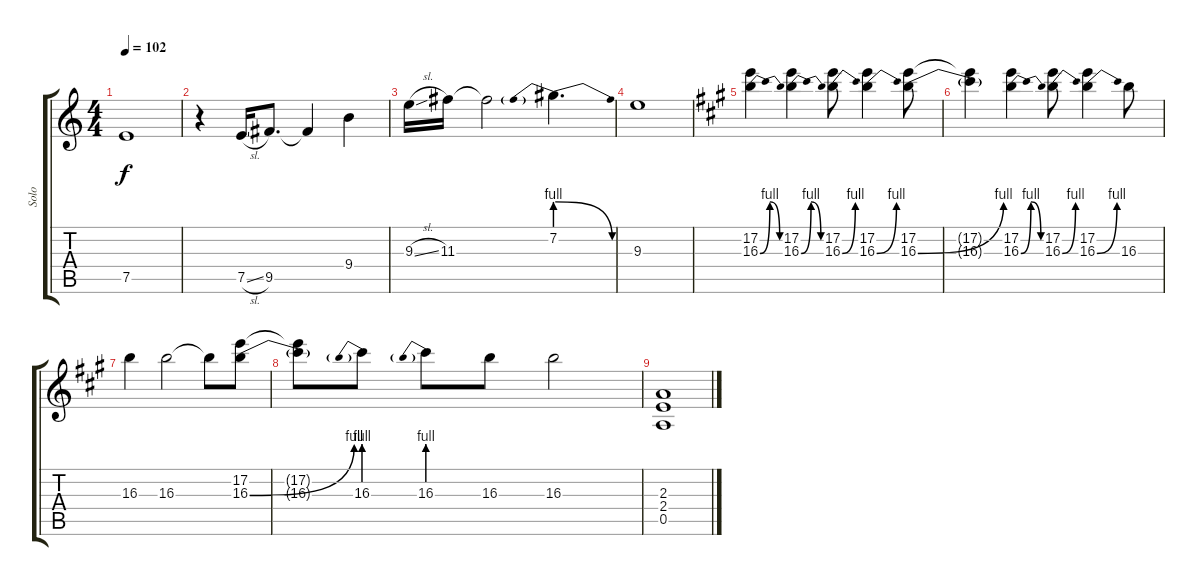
\track ("Solo" "Solo") {instrument distortionguitar}
\staff {score tabs}
\tuning (E4 B3 G3 D3 A2 E2) {hide}
\ts (4 4)
\tempo 102
\clef g2
\ks c
7.5.1{dy f} |
r.4 7.5{sl}.16 9.5.8{d} 9.5{t}.4 9.4.4 |
9.3{sl}.16 11.3.16 11.3{t}.2 7.2{be (prebendrelease 0 4 60 0)}.4{d} |
9.3.1 |
\ks a
(17.2 16.3{be (bendrelease 0 0 30 4 30 4 60 0)}).4 (17.2 16.3{be (bendrelease 0 0 30 4 30 4 60 0)}).4 (17.2 16.3{be (bend 0 0 60 4)}).8 (17.2 16.3{be (bend 0 0 60 4)}).4 (17.2 16.3{be (bend 0 0 60 4)}).8 |
(17.2{t} 16.3{t}).4 (17.2 16.3{be (bendrelease 0 0 30 4 30 4 60 0)}).4 (17.2 16.3{be (bend 0 0 60 4)}).8 (17.2 16.3{be (bend 0 0 60 4)}).4 16.3.8 |
16.3.4 16.3.2 16.3{t}.8 (17.2 16.3{be (bend 0 0 60 4)}).8 |
(17.2{t} 16.3{t}).8 16.3{be (prebend 0 4 60 4)}.8 16.3{be (prebend 0 4 60 4)}.8 16.3.8 16.3.2 |
(2.3 2.4 0.5).1
